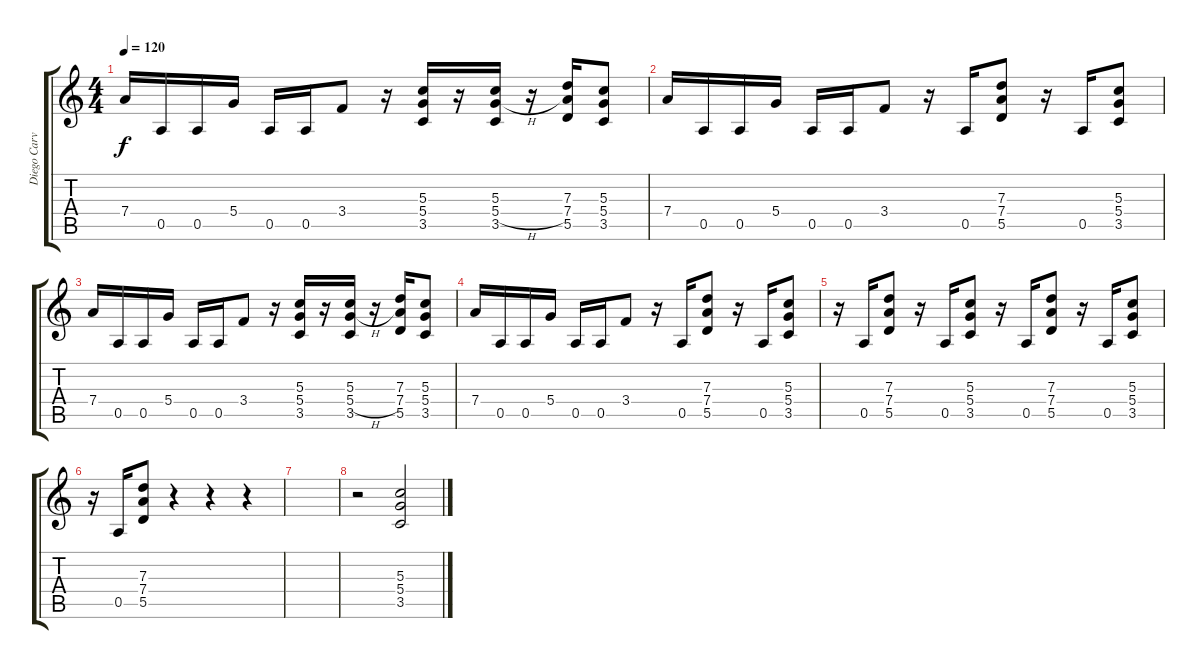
\track ("Diego Carvalho - Guitar" "Diego Carv") {instrument distortionguitar}
\staff {score tabs}
\tuning (E4 B3 G3 D3 A2 E2) {hide}
\ts (4 4)
\tempo 120
\clef g2
\ks c
7.4.16{dy f} 0.5.16 0.5.16 5.4.16 0.5.16 0.5.16 3.4.8 r.16 (5.3 5.4 3.5).16 r.16 (5.3 5.4{h} 3.5).16 r.16 (7.3 7.4 5.5).16 (5.3 5.4 3.5).8 |
7.4.16 0.5.16 0.5.16 5.4.16 0.5.16 0.5.16 3.4.8 r.16 0.5.16 (7.3 7.4 5.5).8 r.16 0.5.16 (5.3 5.4 3.5).8 |
7.4.16 0.5.16 0.5.16 5.4.16 0.5.16 0.5.16 3.4.8 r.16 (5.3 5.4 3.5).16 r.16 (5.3 5.4{h} 3.5).16 r.16 (7.3 7.4 5.5).16 (5.3 5.4 3.5).8 |
7.4.16 0.5.16 0.5.16 5.4.16 0.5.16 0.5.16 3.4.8 r.16 0.5.16 (7.3 7.4 5.5).8 r.16 0.5.16 (5.3 5.4 3.5).8 |
r.16 0.5.16 (7.3 7.4 5.5).8 r.16 0.5.16 (5.3 5.4 3.5).8 r.16 0.5.16 (7.3 7.4 5.5).8 r.16 0.5.16 (5.3 5.4 3.5).8 |
r.16 0.5.16 (7.3 7.4 5.5).8 r.4 r.4 r.4 |
|
r.2 (5.3 5.4 3.5).2
